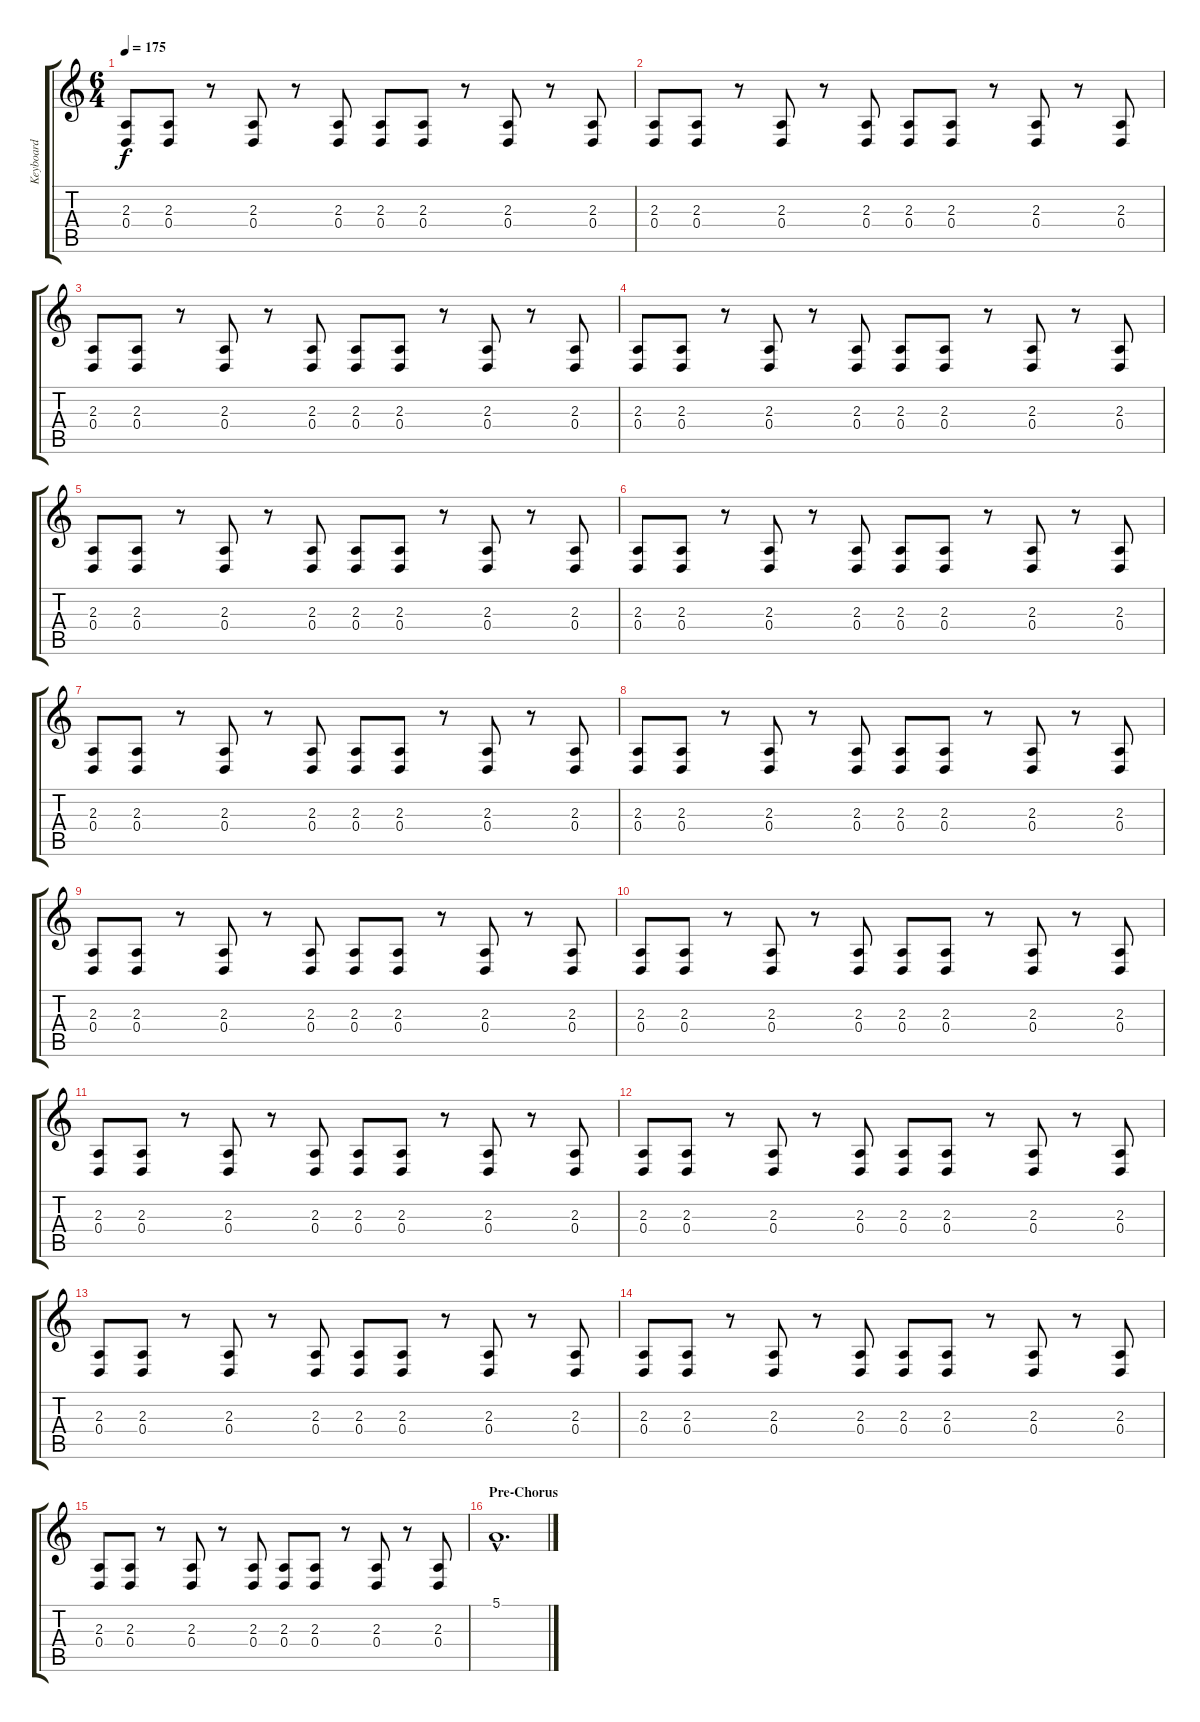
\track ("Keyboard" "Keyboard") {instrument lead2sawtooth}
\staff {score tabs}
\tuning (E4 B3 G3 D3 A2 E2) {hide}
\ts (6 4)
\tempo 175
\clef g2
\ks c
(2.3 0.4).8{dy f} (2.3 0.4).8 r.8 (2.3 0.4).8 r.8 (2.3 0.4).8 (2.3 0.4).8 (2.3 0.4).8 r.8 (2.3 0.4).8 r.8 (2.3 0.4).8 |
(2.3 0.4).8 (2.3 0.4).8 r.8 (2.3 0.4).8 r.8 (2.3 0.4).8 (2.3 0.4).8 (2.3 0.4).8 r.8 (2.3 0.4).8 r.8 (2.3 0.4).8 |
(2.3 0.4).8 (2.3 0.4).8 r.8 (2.3 0.4).8 r.8 (2.3 0.4).8 (2.3 0.4).8 (2.3 0.4).8 r.8 (2.3 0.4).8 r.8 (2.3 0.4).8 |
(2.3 0.4).8 (2.3 0.4).8 r.8 (2.3 0.4).8 r.8 (2.3 0.4).8 (2.3 0.4).8 (2.3 0.4).8 r.8 (2.3 0.4).8 r.8 (2.3 0.4).8 |
(2.3 0.4).8 (2.3 0.4).8 r.8 (2.3 0.4).8 r.8 (2.3 0.4).8 (2.3 0.4).8 (2.3 0.4).8 r.8 (2.3 0.4).8 r.8 (2.3 0.4).8 |
(2.3 0.4).8 (2.3 0.4).8 r.8 (2.3 0.4).8 r.8 (2.3 0.4).8 (2.3 0.4).8 (2.3 0.4).8 r.8 (2.3 0.4).8 r.8 (2.3 0.4).8 |
(2.3 0.4).8 (2.3 0.4).8 r.8 (2.3 0.4).8 r.8 (2.3 0.4).8 (2.3 0.4).8 (2.3 0.4).8 r.8 (2.3 0.4).8 r.8 (2.3 0.4).8 |
(2.3 0.4).8 (2.3 0.4).8 r.8 (2.3 0.4).8 r.8 (2.3 0.4).8 (2.3 0.4).8 (2.3 0.4).8 r.8 (2.3 0.4).8 r.8 (2.3 0.4).8 |
(2.3 0.4).8 (2.3 0.4).8 r.8 (2.3 0.4).8 r.8 (2.3 0.4).8 (2.3 0.4).8 (2.3 0.4).8 r.8 (2.3 0.4).8 r.8 (2.3 0.4).8 |
(2.3 0.4).8 (2.3 0.4).8 r.8 (2.3 0.4).8 r.8 (2.3 0.4).8 (2.3 0.4).8 (2.3 0.4).8 r.8 (2.3 0.4).8 r.8 (2.3 0.4).8 |
(2.3 0.4).8 (2.3 0.4).8 r.8 (2.3 0.4).8 r.8 (2.3 0.4).8 (2.3 0.4).8 (2.3 0.4).8 r.8 (2.3 0.4).8 r.8 (2.3 0.4).8 |
(2.3 0.4).8 (2.3 0.4).8 r.8 (2.3 0.4).8 r.8 (2.3 0.4).8 (2.3 0.4).8 (2.3 0.4).8 r.8 (2.3 0.4).8 r.8 (2.3 0.4).8 |
(2.3 0.4).8 (2.3 0.4).8 r.8 (2.3 0.4).8 r.8 (2.3 0.4).8 (2.3 0.4).8 (2.3 0.4).8 r.8 (2.3 0.4).8 r.8 (2.3 0.4).8 |
(2.3 0.4).8 (2.3 0.4).8 r.8 (2.3 0.4).8 r.8 (2.3 0.4).8 (2.3 0.4).8 (2.3 0.4).8 r.8 (2.3 0.4).8 r.8 (2.3 0.4).8 |
(2.3 0.4).8 (2.3 0.4).8 r.8 (2.3 0.4).8 r.8 (2.3 0.4).8 (2.3 0.4).8 (2.3 0.4).8 r.8 (2.3 0.4).8 r.8 (2.3 0.4).8 |
\section ("" "Pre-Chorus")
5.1{hac}.1{d}
